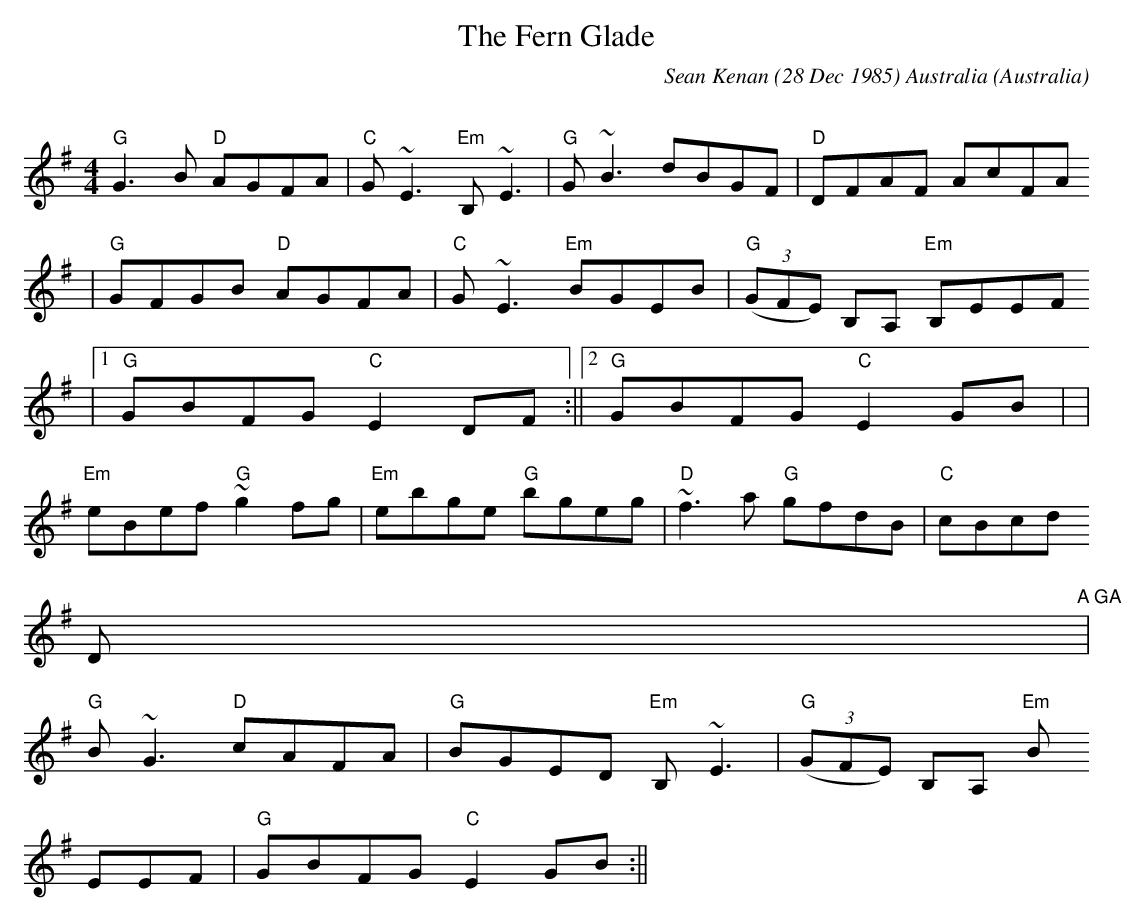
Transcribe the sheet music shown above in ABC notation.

X:1
T:The Fern Glade
M:4/4
L:1/8
Q:q
C:Sean Kenan (28 Dec 1985) Australia
O:Australia
K:G
"G"G3 B "D" AGFA | "C" G ~E3 "Em" B, ~E3 | "G" G ~B3 dBGF |"D" DFAF AcFA
 |
"G" GFGB "D" AGFA | "C" G ~E3 "Em" BGEB|"G"(3(GFE) B,A, "Em" B,EEF
|1"G" GBFG "C" E2 DF:||2 "G" GBFG "C" E2 GB| |
"Em" eBef "G" ~g2 fg |"Em"ebge "G" bgeg| "D" ~f3  a "G" gfdB | "C"cBcd "
D"A GA
 |=20
"G" B ~G3  "D" cAFA | "G" BGED "Em" B, ~E3 |"G"(3(GFE) B,A, "Em" B
,EEF| "G" GBFG "C" E2 GB :||
